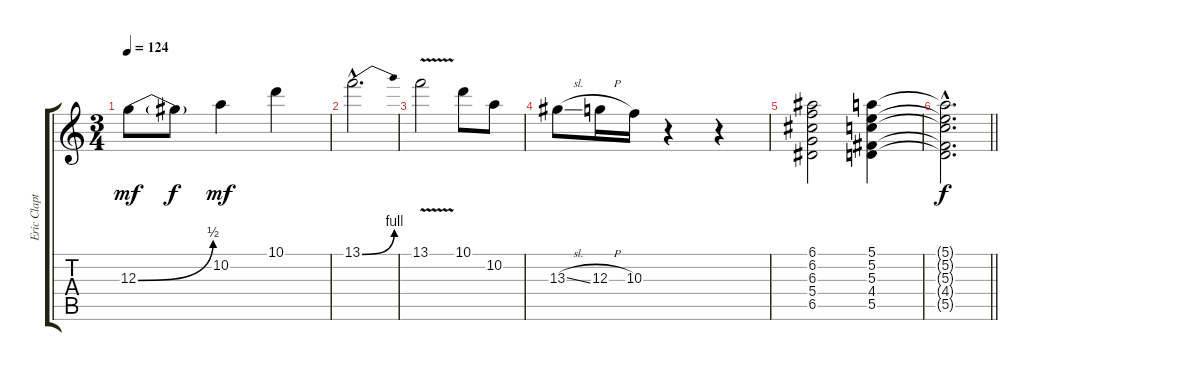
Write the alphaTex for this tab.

\track ("Eric Clapton Guitar I" "Eric Clapt") {instrument overdrivenguitar}
\staff {score tabs}
\tuning (E4 B3 G3 D3 A2 E2) {hide}
\ts (3 4)
\tempo 124
\clef g2
\ks c
12.3{be (bend 0 0 60 2)}.8{dy mf} 12.3{t}.8{dy f} 10.2.4{dy mf} 10.1.4 |
13.1{be (bend 0 0 60 4) hac}.2{d} |
13.1{v}.2 10.1.8 10.2.8 |
13.3{sl}.8 12.3{h}.16 10.3.16 r.4 r.4 |
(6.1 6.2 6.3 5.4 6.5).2 (5.1 5.2 5.3 4.4 5.5).4 |
\barLineRight lightlight
(5.1{hac t} 5.2{hac t} 5.3{hac t} 4.4{hac t} 5.5{hac t}).2{d dy f}
